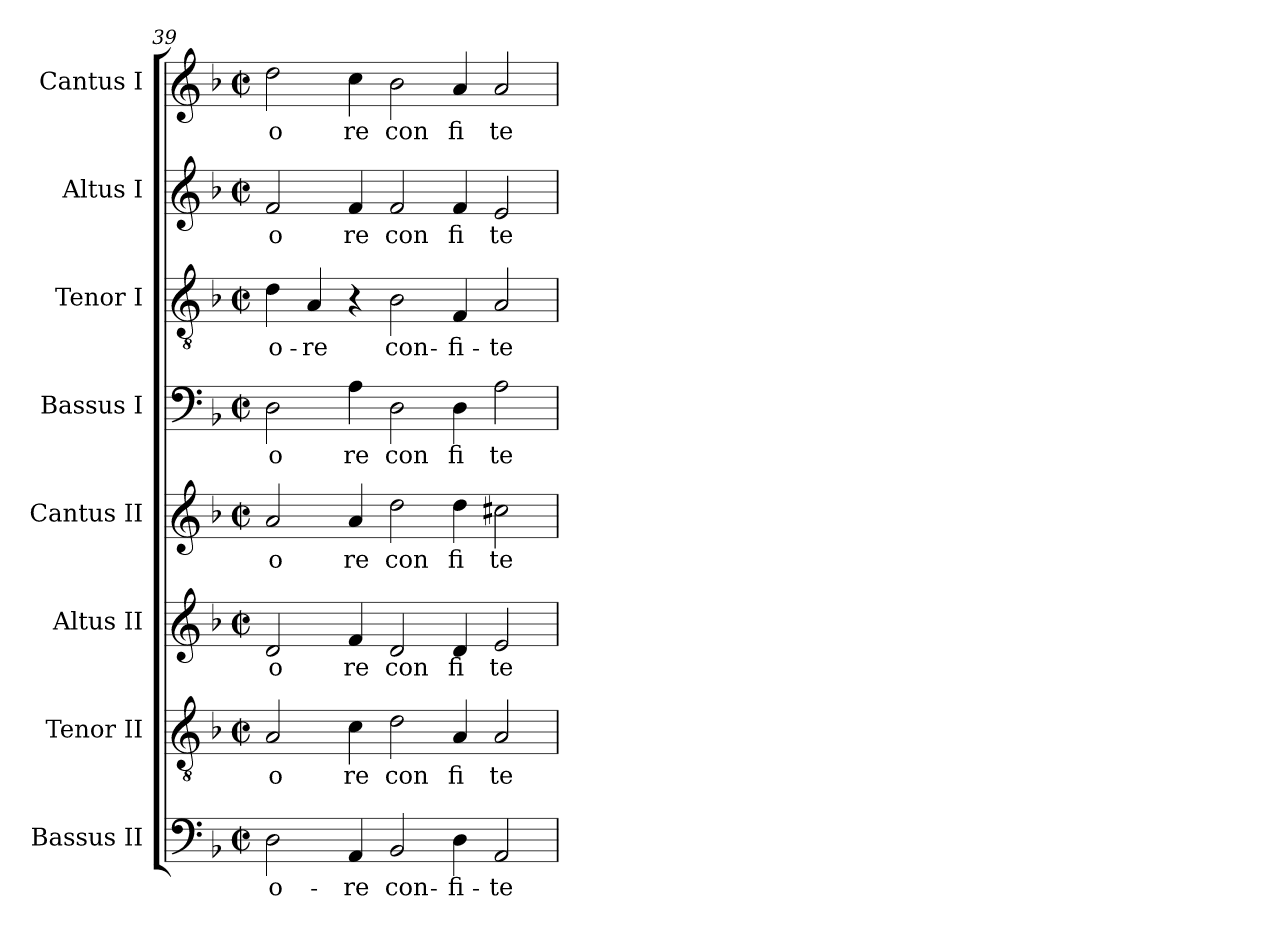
**kern	**text	**kern	**text	**kern	**text	**kern	**text	**kern	**text	**kern	**text	**kern	**text	**kern	**text
*part8	*part8	*part7	*part7	*part6	*part6	*part5	*part5	*part4	*part4	*part3	*part3	*part2	*part2	*part1	*part1
*staff8	*staff8	*staff7	*staff7	*staff6	*staff6	*staff5	*staff5	*staff4	*staff4	*staff3	*staff3	*staff2	*staff2	*staff1	*staff1
*I"Bassus II	*	*I"Tenor II	*	*I"Altus II	*	*I"Cantus II	*	*I"Bassus I	*	*I"Tenor I	*	*I"Altus I	*	*I"Cantus I	*
*clefF4	*	*clefGv2	*	*clefG2	*	*clefG2	*	*clefF4	*	*clefGv2	*	*clefG2	*	*clefG2	*
*k[b-]	*	*k[b-]	*	*k[b-]	*	*k[b-]	*	*k[b-]	*	*k[b-]	*	*k[b-]	*	*k[b-]	*
*F:	*	*F:	*	*F:	*	*F:	*	*F:	*	*F:	*	*F:	*	*F:	*
*M2/2	*	*M2/2	*	*M2/2	*	*M2/2	*	*M2/2	*	*M2/2	*	*M2/2	*	*M2/2	*
*met(c|)	*	*met(c|)	*	*met(c|)	*	*met(c|)	*	*met(c|)	*	*met(c|)	*	*met(c|)	*	*met(c|)	*
=39	=39	=39	=39	=39	=39	=39	=39	=39	=39	=39	=39	=39	=39	=39	=39
!	!LO:LY:b:cj	!	!LO:LY:b:cj	!	!LO:LY:b:cj	!	!LO:LY:b:cj	!	!LO:LY:b:cj	!	!LO:LY:b:cj	!	!LO:LY:b:cj	!	!LO:LY:b:cj
2D\	o-	2A/	o	2d/	o	2a/	o	2D\	o	4d\	o-	2f/	o	2dd\	o
!	!	!	!	!	!	!	!	!	!	!	!LO:LY:b:cj	!	!	!	!
.	.	.	.	.	.	.	.	.	.	4A/	-re	.	.	.	.
!	!LO:LY:b:cj	!	!LO:LY:b:cj	!	!LO:LY:b:cj	!	!LO:LY:b:cj	!	!LO:LY:b:cj	!	!	!	!LO:LY:b:cj	!	!LO:LY:b:cj
4AA/	-re	4c\	re	4f/	re	4a/	re	4A\	re	4r	.	4f/	re	4cc\	re
!	!LO:LY:b:cj	!	!LO:LY:b:cj	!	!LO:LY:b:cj	!	!LO:LY:b:cj	!	!LO:LY:b:cj	!	!LO:LY:b:cj	!	!LO:LY:b:cj	!	!LO:LY:b:cj
2BB-/	con-	2d\	con	2d/	con	2dd\	con	2D\	con	2B-\	con-	2f/	con	2b-\	con
!	!LO:LY:b:cj	!	!LO:LY:b:cj	!	!LO:LY:b:cj	!	!LO:LY:b:cj	!	!LO:LY:b:cj	!	!LO:LY:b:cj	!	!LO:LY:b:cj	!	!LO:LY:b:cj
4D\	-fi-	4A/	fi	4d/	fi	4dd\	fi	4D\	fi	4F/	-fi-	4f/	fi	4a/	fi
!	!LO:LY:b:cj	!	!LO:LY:b:cj	!	!LO:LY:b:cj	!	!LO:LY:b:cj	!	!LO:LY:b:cj	!	!LO:LY:b:cj	!	!LO:LY:b:cj	!	!LO:LY:b:cj
2AA/	-te-	2A/	te	2e/	te	2cc#X\	te	2A\	te	2A/	-te-	2e/	te	2a/	te
=	=	=	=	=	=	=	=	=	=	=	=	=	=	=	=
*-	*-	*-	*-	*-	*-	*-	*-	*-	*-	*-	*-	*-	*-	*-	*-
